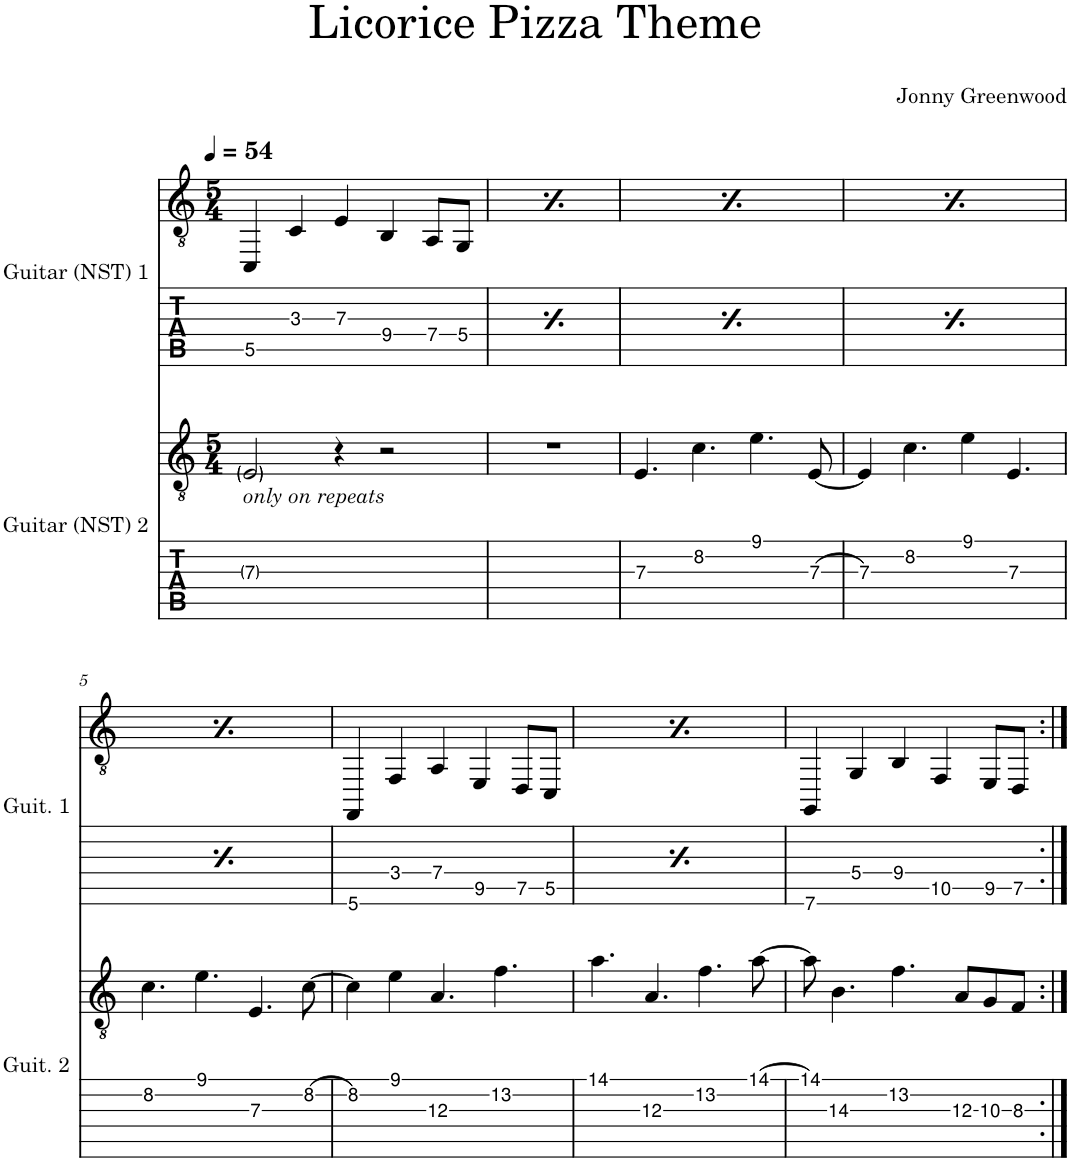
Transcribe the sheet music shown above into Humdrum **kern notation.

**kern	**kern	**kern	**kern
*part2	*part2	*part1	*part1
*staff4	*staff3	*staff2	*staff1
*I"Guitar (NST) 2	*	*I"Guitar (NST) 1	*
*I'Guit. 2	*	*I'Guit. 1	*
*stria6	*	*stria6	*
*	*clefGv2	*	*clefGv2
*Trd-7c-12	*Trd-7c-12	*Trd-7c-12	*Trd-7c-12
*k[]	*k[]	*k[]	*k[]
*M5/4	*M5/4	*M5/4	*M5/4
*MM54	*MM54	*MM54	*MM54
=1	=1	=1	=1
!	!LO:TX:b:i:t=only on repeats	!	!
2E	2E/	4CC	4CC/
.	.	4C	4C/
4r	4r	4E	4E/
2r	2r	4BB	4BB/
.	.	8AAL	8AA/L
.	.	8GGJ	8GG/J
=2	=2	=2	=2
*	*	*	*MM54
4%5r	4%5r	4CC	4CC/
.	.	4C	4C/
.	.	4E	4E/
.	.	4BB	4BB/
.	.	8AAL	8AA/L
.	.	8GGJ	8GG/J
=3	=3	=3	=3
*	*	*	*MM54
4.E	4.E/	4CC	4CC/
.	.	4C	4C/
4.c	4.c\	.	.
.	.	4E	4E/
4.e	4.e\	4BB	4BB/
.	.	8AAL	8AA/L
[8E	[8E/	8GGJ	8GG/J
=4	=4	=4	=4
*	*	*	*MM54
4E]	4E/]	4CC	4CC/
4.c	4.c\	4C	4C/
.	.	4E	4E/
4e	4e\	.	.
.	.	4BB	4BB/
4.E	4.E/	.	.
.	.	8AAL	8AA/L
.	.	8GGJ	8GG/J
!!LO:LB:g=z
=5	=5	=5	=5
*	*	*	*MM54
4.c	4.c\	4CC	4CC/
.	.	4C	4C/
4.e	4.e\	.	.
.	.	4E	4E/
4.E	4.E/	4BB	4BB/
.	.	8AAL	8AA/L
[8c	[8c\	8GGJ	8GG/J
=6	=6	=6	=6
4c]	4c\]	4FFF	4FFF/
4e	4e\	4FF	4FF/
4.A	4.A/	4AA	4AA/
.	.	4EE	4EE/
4.f	4.f\	.	.
.	.	8DDL	8DD/L
.	.	8CCJ	8CC/J
=7	=7	=7	=7
4.a	4.a\	4FFF	4FFF/
.	.	4FF	4FF/
4.A	4.A/	.	.
.	.	4AA	4AA/
4.f	4.f\	4EE	4EE/
.	.	8DDL	8DD/L
[8a	[8a\	8CCJ	8CC/J
=8	=8	=8	=8
8a]	8a\]	4GGG	4GGG/
4.B	4.B\	.	.
.	.	4GG	4GG/
4.f	4.f\	4BB	4BB/
.	.	4FF	4FF/
8AL	8A/L	.	.
8G	8G/	8EEL	8EE/L
8FJ	8F/J	8DDJ	8DD/J
=:|!	=:|!	=:|!	=:|!
*-	*-	*-	*-
